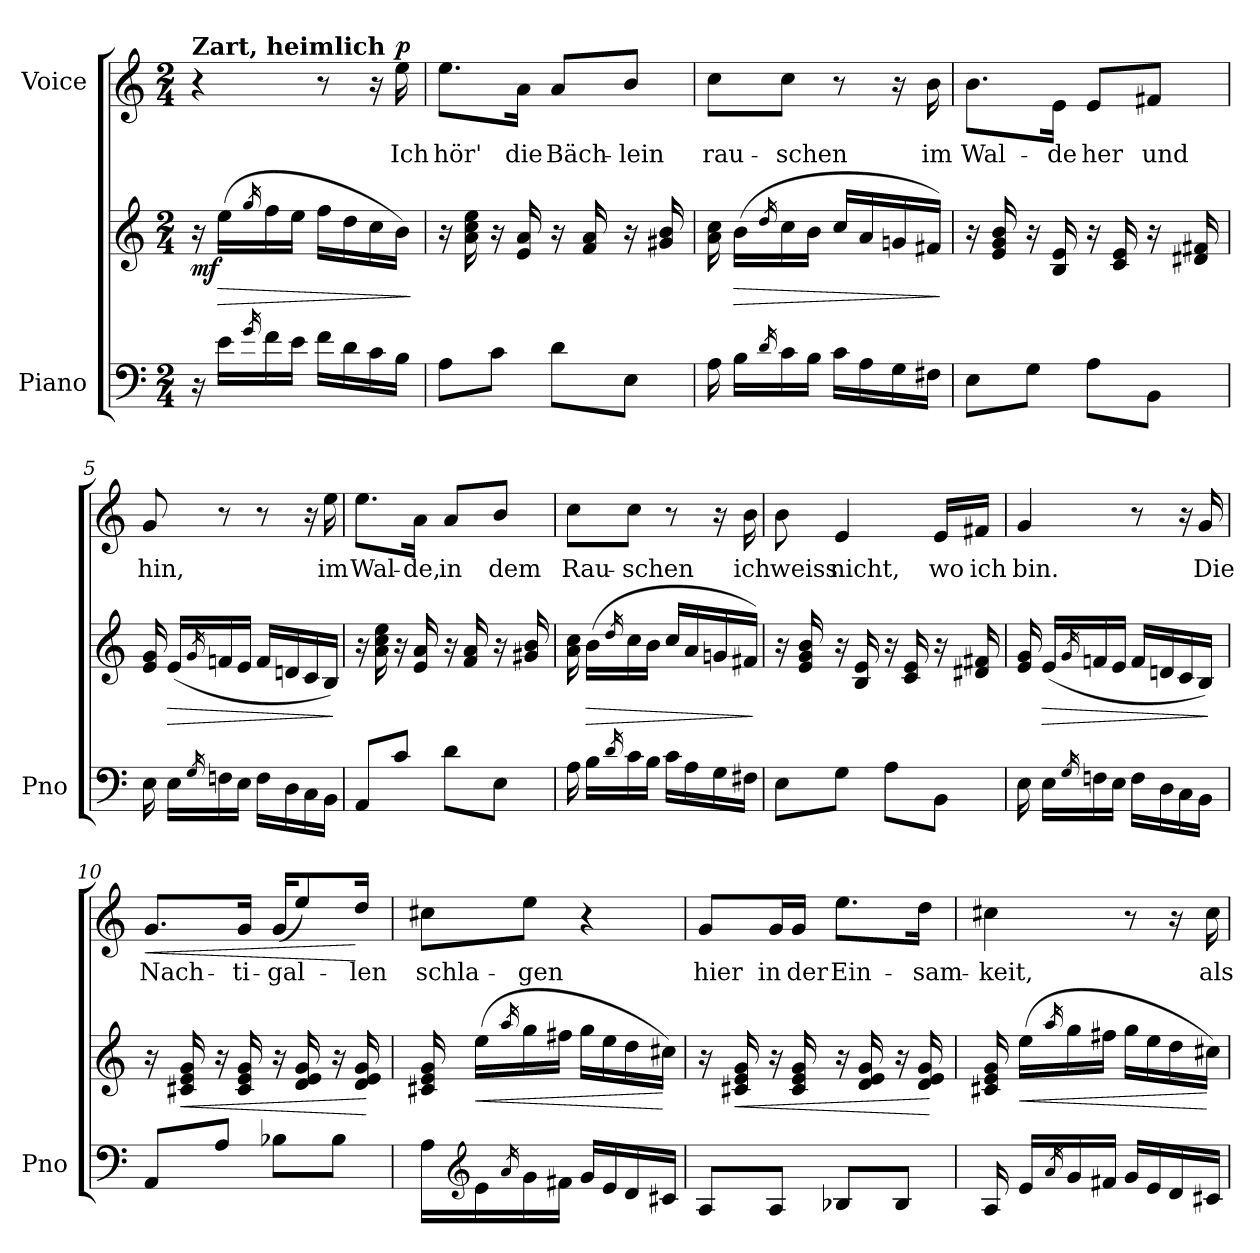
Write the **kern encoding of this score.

**kern	**kern	**dynam	**kern	**text	**dynam
*part2	*part2	*part2	*part1	*part1	*part1
*staff3	*staff2	*staff2/3	*staff1	*staff1	*staff1
*I"Piano	*	*	*I"Voice	*	*
*I'Pno	*	*	*	*	*
*clefF4	*clefG2	*	*clefG2	*	*
*k[]	*k[]	*	*k[]	*	*
*M2/4	*M2/4	*	*M2/4	*	*
*MM60	*MM60	*	*MM60	*	*
=1	=1	=1	=1	=1	=1
!	!	!	!LO:TX:a:B:t=Zart, heimlich	!	!
!	!	!LO:DY:b	!	!	!
16r	16r	mf	4r	.	.
!	!	!LO:HP:b	!	!	!
16e\LL	(>16ee\LL	>	.	.	.
16qg/	16qgg/	.	.	.	.
16f\	16ff\	.	.	.	.
16e\JJ	16ee\JJ	.	.	.	.
16f\LL	16ff\LL	.	8r	.	.
16d\	16dd\	.	.	.	.
16c\	16cc\	.	16r	.	.
!	!	!	!	!LO:LY:b	!LO:DY:a
16B\JJ	16b\JJ)	.	16ee\	Ich	p
.	.	]	.	.	.
=2	=2	=2	=2	=2	=2
!	!	!	!	!LO:LY:b	!
8A\L	16r	.	8.ee\L	hör'	.
.	16a\ 16cc\ 16ee\	.	.	.	.
8c\J	16r	.	.	.	.
!	!	!	!	!LO:LY:b	!
.	16e/ 16a/	.	16a\Jk	die	.
!	!	!	!	!LO:LY:b	!
8d\L	16r	.	8a/L	Bäch-	.
.	16f/ 16a/	.	.	.	.
!	!	!	!	!LO:LY:b	!
8E\J	16r	.	8b/J	-lein	.
.	16g#X/ 16b/	.	.	.	.
=3	=3	=3	=3	=3	=3
!	!	!	!	!LO:LY:b	!
16A\	16a\ 16cc\	.	8cc\L	rau-	.
!	!	!LO:HP:b	!	!	!
16B\LL	(>16b\LL	>	.	.	.
16qd/	16qdd/	.	.	.	.
!	!	!	!	!LO:LY:b	!
16c\	16cc\	.	8cc\J	-schen	.
16B\JJ	16b\JJ	.	.	.	.
16c\LL	16cc/LL	.	8r	.	.
16A\	16a/	.	.	.	.
16G\	16gn/	.	16r	.	.
!	!	!	!	!LO:LY:b	!
16F#X\JJ	16f#X/JJ)	.	16b\	im	.
.	.	]	.	.	.
=4	=4	=4	=4	=4	=4
!	!	!	!	!LO:LY:b	!
8E\L	16r	.	8.b\L	Wal-	.
.	16e/ 16g/ 16b/	.	.	.	.
8G\J	16r	.	.	.	.
!	!	!	!	!LO:LY:b	!
.	16B/ 16e/	.	16e\Jk	-de	.
!	!	!	!	!LO:LY:b	!
8A\L	16r	.	8e/L	her	.
.	16c/ 16e/	.	.	.	.
!	!	!	!	!LO:LY:b	!
8BB\J	16r	.	8f#X/J	und	.
.	16d#X/ 16f#X/	.	.	.	.
!!LO:LB:g=z
=5	=5	=5	=5	=5	=5
!	!	!	!	!LO:LY:b	!
16E\	16e/ 16g/	.	8g/	hin,	.
!	!	!LO:HP:b	!	!	!
16E\LL	(<16e/LL	>	.	.	.
16qG/	16qg/	.	.	.	.
16Fn\	16fn/	.	8r	.	.
16E\JJ	16e/JJ	.	.	.	.
16F\LL	16f/LL	.	8r	.	.
16D\	16dn/	.	.	.	.
16C\	16c/	.	16r	.	.
!	!	!	!	!LO:LY:b	!
16BB\JJ	16B/JJ)	.	16ee\	im	.
.	.	]	.	.	.
=6	=6	=6	=6	=6	=6
!	!	!	!	!LO:LY:b	!
8AA/L	16r	.	8.ee\L	Wal-	.
.	16a\ 16cc\ 16ee\	.	.	.	.
8c/J	16r	.	.	.	.
!	!	!	!	!LO:LY:b	!
.	16e/ 16a/	.	16a\Jk	-de,	.
!	!	!	!	!LO:LY:b	!
8d\L	16r	.	8a/L	in	.
.	16f/ 16a/	.	.	.	.
!	!	!	!	!LO:LY:b	!
8E\J	16r	.	8b/J	dem	.
.	16g#X/ 16b/	.	.	.	.
=7	=7	=7	=7	=7	=7
!	!	!	!	!LO:LY:b	!
16A\	16a\ 16cc\	.	8cc\L	Rau-	.
!	!	!LO:HP:b	!	!	!
16B\LL	(>16b\LL	>	.	.	.
16qd/	16qdd/	.	.	.	.
!	!	!	!	!LO:LY:b	!
16c\	16cc\	.	8cc\J	-schen	.
16B\JJ	16b\JJ	.	.	.	.
16c\LL	16cc/LL	.	8r	.	.
16A\	16a/	.	.	.	.
16G\	16gn/	.	16r	.	.
!	!	!	!	!LO:LY:b	!
16F#X\JJ	16f#X/JJ)	.	16b\	ich	.
.	.	]	.	.	.
=8	=8	=8	=8	=8	=8
!	!	!	!	!LO:LY:b	!
8E\L	16r	.	8b\	weiss	.
.	16e/ 16g/ 16b/	.	.	.	.
!	!	!	!	!LO:LY:b	!
8G\J	16r	.	4e/	nicht,	.
.	16B/ 16e/	.	.	.	.
8A\L	16r	.	.	.	.
.	16c/ 16e/	.	.	.	.
!	!	!	!	!LO:LY:b	!
8BB\J	16r	.	16e/LL	wo	.
!	!	!	!	!LO:LY:b	!
.	16d#X/ 16f#X/	.	16f#X/JJ	ich	.
=9	=9	=9	=9	=9	=9
!	!	!	!	!LO:LY:b	!
16E\	16e/ 16g/	.	4g/	bin.	.
!	!	!LO:HP:b	!	!	!
16E\LL	(<16e/LL	>	.	.	.
16qG/	16qg/	.	.	.	.
16Fn\	16fn/	.	.	.	.
16E\JJ	16e/JJ	.	.	.	.
16F\LL	16f/LL	.	8r	.	.
16D\	16dn/	.	.	.	.
16C\	16c/	.	16r	.	.
!	!	!	!	!LO:LY:b	!
16BB\JJ	16B/JJ)	.	16g/	Die	.
.	.	]	.	.	.
!!LO:LB:g=z
=10	=10	=10	=10	=10	=10
!	!	!	!	!LO:LY:b	!LO:HP:b
8AA/L	16r	.	8.g/L	Nach-	<
!	!	!LO:HP:b	!	!	!
.	16c#X/ 16e/ 16g/	<	.	.	.
8A/J	16r	.	.	.	.
!	!	!	!	!LO:LY:b	!
.	16c#/ 16e/ 16g/	.	16g/Jk	-ti-	.
!	!	!	!	!LO:LY:b	!
8B-X\L	16r	.	(<16g/KL	-gal-	.
.	16d/ 16e/ 16g/	.	8ee/)	.	.
8B-\J	16r	.	.	.	.
!	!	!	!	!LO:LY:b	!
.	16d/ 16e/ 16g/	.	16dd/Jk	-len	[
.	.	[	.	.	.
=11	=11	=11	=11	=11	=11
!	!	!	!	!LO:LY:b	!
16A\LL	16c#X/ 16e/ 16g/	.	8cc#X\L	schla-	.
*clefG2	*	*	*	*	*
!	!	!LO:HP:b	!	!	!
16e\	(>16ee\LL	<	.	.	.
16qa/	16qaa/	.	.	.	.
!	!	!	!	!LO:LY:b	!
16g\	16gg\	.	8ee\J	-gen	.
16f#X\JJ	16ff#X\JJ	.	.	.	.
16g/LL	16gg\LL	.	4r	.	.
16e/	16ee\	.	.	.	.
16d/	16dd\	.	.	.	.
16c#X/JJ	16cc#X\JJ)	[	.	.	.
=12	=12	=12	=12	=12	=12
!	!	!	!	!LO:LY:b	!
8A/L	16r	.	8g/L	hier	.
!	!	!LO:HP:b	!	!	!
.	16c#X/ 16e/ 16g/	<	.	.	.
!	!	!	!	!LO:LY:b	!
8A/J	16r	.	16g/L	in	.
!	!	!	!	!LO:LY:b	!
.	16c#/ 16e/ 16g/	.	16g/JJ	der	.
!	!	!	!	!LO:LY:b	!
8B-X/L	16r	.	8.ee\L	Ein-	.
.	16d/ 16e/ 16g/	.	.	.	.
8B-/J	16r	.	.	.	.
!	!	!	!	!LO:LY:b	!
.	16d/ 16e/ 16g/	.	16dd\Jk	-sam-	.
.	.	[	.	.	.
=13	=13	=13	=13	=13	=13
!	!	!	!	!LO:LY:b	!
16A/	16c#X/ 16e/ 16g/	.	4cc#X\	-keit,	.
!	!	!LO:HP:b	!	!	!
16e/LL	(>16ee\LL	<	.	.	.
16qa/	16qaa/	.	.	.	.
16g/	16gg\	.	.	.	.
16f#X/JJ	16ff#X\JJ	.	.	.	.
16g/LL	16gg\LL	.	8r	.	.
16e/	16ee\	.	.	.	.
16d/	16dd\	.	16r	.	.
!	!	!	!	!LO:LY:b	!
16c#X/JJ	16cc#X\JJ)	[	16cc#\	als	.
=	=	=	=	=	=
*-	*-	*-	*-	*-	*-
